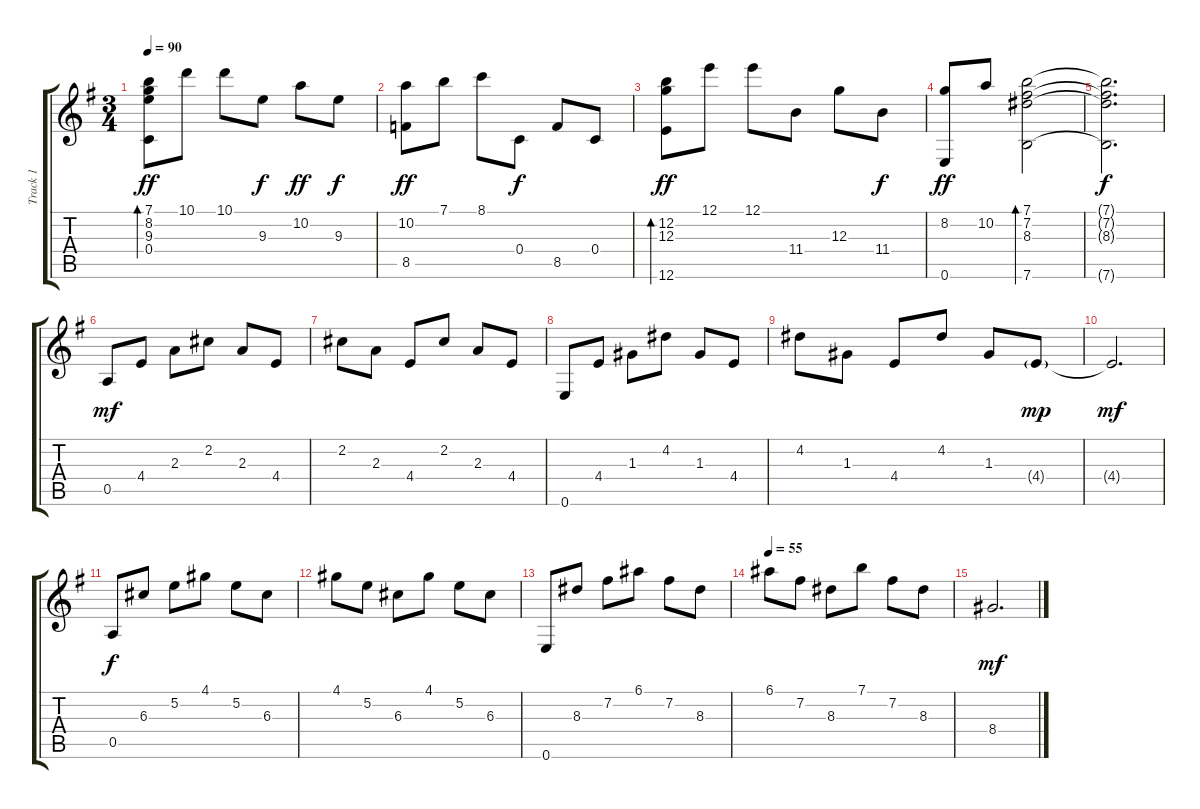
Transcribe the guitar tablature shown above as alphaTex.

\track ("Track 1" "Track 1") {instrument acousticguitarnylon}
\staff {score tabs}
\tuning (E4 B3 G3 C3 A2 E2) {hide}
\ts (3 4)
\tempo 90
\clef g2
\ks eminor
(7.1 8.2 9.3 0.4).8{bd 60 dy ff} 10.1.8 10.1.8 9.3.8{dy f} 10.2.8{dy ff} 9.3.8{dy f} |
(10.2 8.5).8{dy ff} 7.1.8 8.1.8 0.4.8{dy f} 8.5.8 0.4.8 |
(12.2 12.3 12.6).8{bd 60 dy ff} 12.1.8 12.1.8 11.4.8 12.3.8 11.4.8{dy f} |
(8.2 0.6).8{dy ff} 10.2.8 (7.1 7.2 8.3 7.6).2{bd 60} |
(7.1{t} 7.2{t} 8.3{t} 7.6{t}).2{d dy f} |
0.5.8{dy mf} 4.4.8 2.3.8 2.2.8 2.3.8 4.4.8 |
2.2.8 2.3.8 4.4.8 2.2.8 2.3.8 4.4.8 |
0.6.8 4.4.8 1.3.8 4.2.8 1.3.8 4.4.8 |
4.2.8 1.3.8 4.4.8 4.2.8 1.3.8 4.4{g}.8{dy mp} |
4.4{t}.2{d dy mf} |
0.5.8{dy f} 6.3.8 5.2.8 4.1.8 5.2.8 6.3.8 |
4.1.8 5.2.8 6.3.8 4.1.8 5.2.8 6.3.8 |
0.6.8 8.3.8 7.2.8 6.1.8 7.2.8 8.3.8 |
\tempo 55
6.1.8 7.2.8 8.3.8 7.1.8 7.2.8 8.3.8 |
8.4.2{d dy mf}
